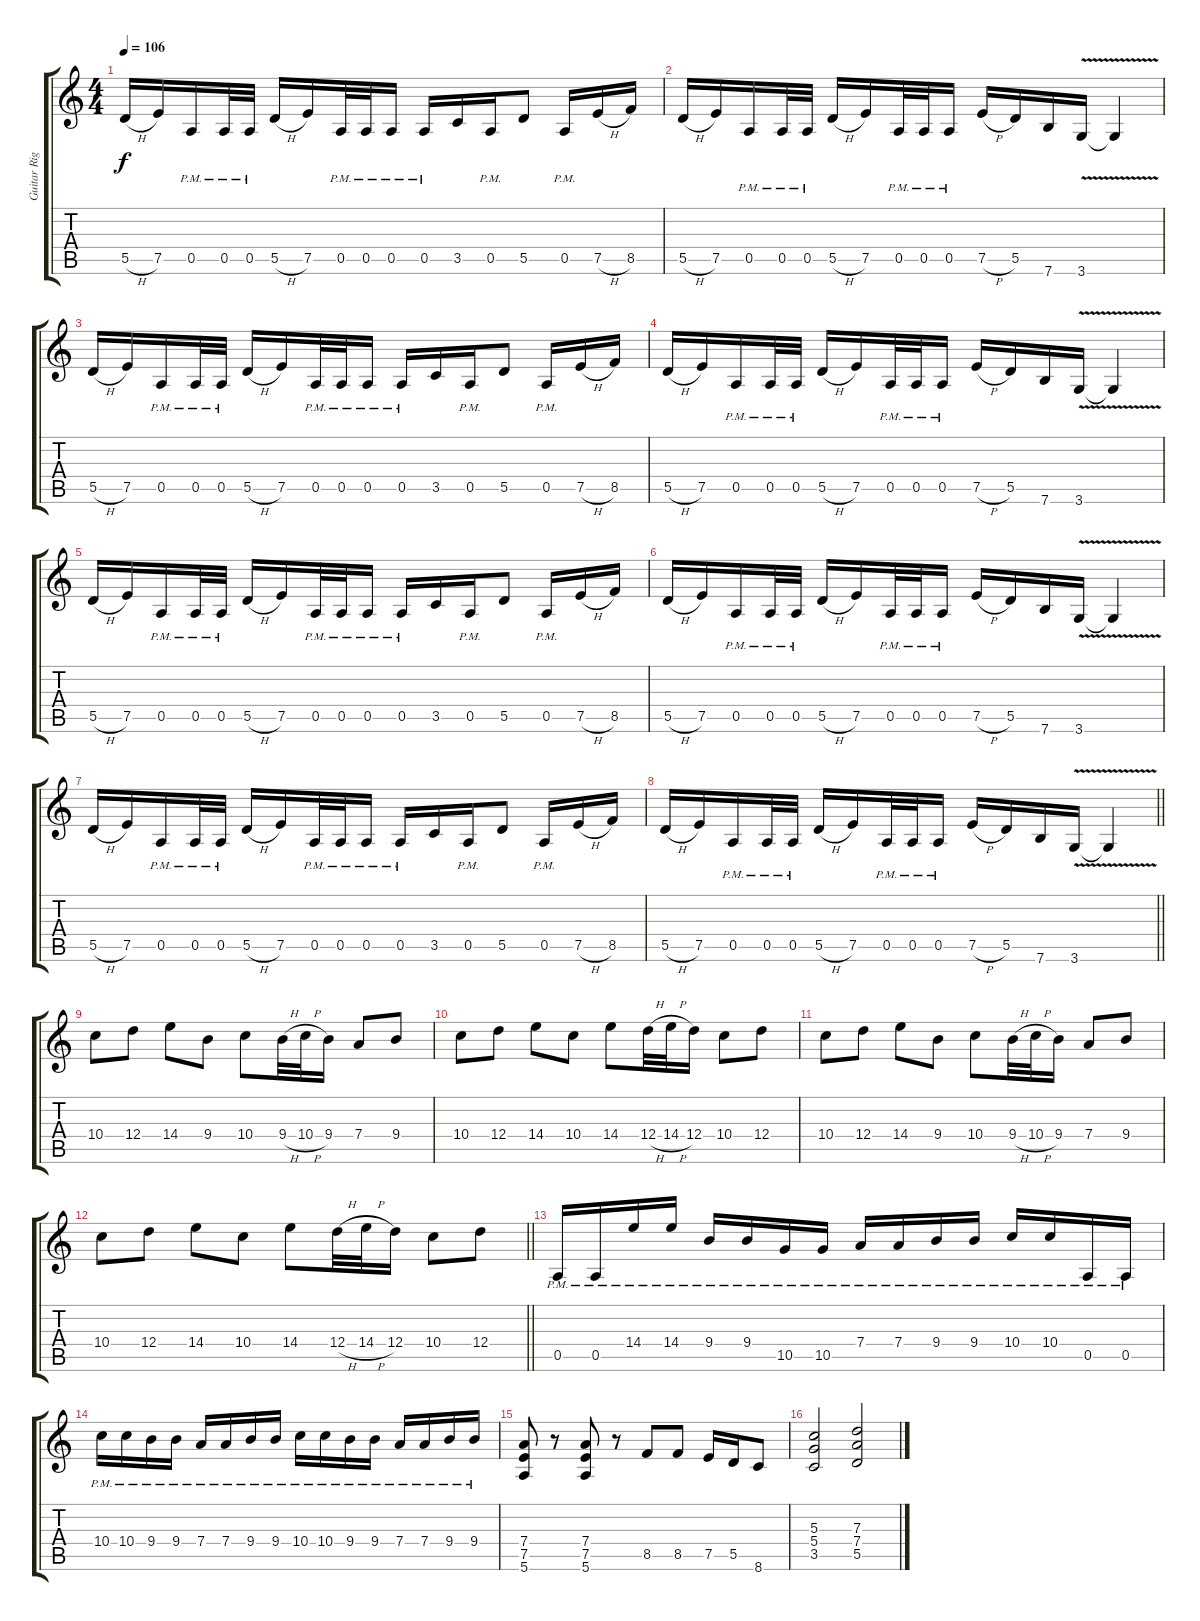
\track ("Guitar Right" "Guitar Rig") {instrument distortionguitar}
\staff {score tabs}
\tuning (E4 B3 G3 D3 A2 E2) {hide}
\ts (4 4)
\section ("" "")
\tempo 106
\clef g2
\ks aminor
5.5{h}.16{dy f instrument distortionguitar} 7.5.16 0.5{pm}.16 0.5{pm}.32 0.5{pm}.32 5.5{h}.16 7.5.16 0.5{pm}.32 0.5{pm}.32 0.5{pm}.16 0.5{pm}.16 3.5.16 0.5{pm}.16 5.5.8 0.5{pm}.16 7.5{h}.16 8.5.16 |
\ks c
5.5{h}.16 7.5.16 0.5{pm}.16 0.5{pm}.32 0.5{pm}.32 5.5{h}.16 7.5.16 0.5{pm}.32 0.5{pm}.32 0.5{pm}.16 7.5{h}.16 5.5.16 7.6.16 3.6{v}.16 3.6{t}.4 |
5.5{h}.16 7.5.16 0.5{pm}.16 0.5{pm}.32 0.5{pm}.32 5.5{h}.16 7.5.16 0.5{pm}.32 0.5{pm}.32 0.5{pm}.16 0.5{pm}.16 3.5.16 0.5{pm}.16 5.5.8 0.5{pm}.16 7.5{h}.16 8.5.16 |
5.5{h}.16 7.5.16 0.5{pm}.16 0.5{pm}.32 0.5{pm}.32 5.5{h}.16 7.5.16 0.5{pm}.32 0.5{pm}.32 0.5{pm}.16 7.5{h}.16 5.5.16 7.6.16 3.6{v}.16 3.6{t}.4 |
\section ("" "")
5.5{h}.16 7.5.16 0.5{pm}.16 0.5{pm}.32 0.5{pm}.32 5.5{h}.16 7.5.16 0.5{pm}.32 0.5{pm}.32 0.5{pm}.16 0.5{pm}.16 3.5.16 0.5{pm}.16 5.5.8 0.5{pm}.16 7.5{h}.16 8.5.16 |
5.5{h}.16 7.5.16 0.5{pm}.16 0.5{pm}.32 0.5{pm}.32 5.5{h}.16 7.5.16 0.5{pm}.32 0.5{pm}.32 0.5{pm}.16 7.5{h}.16 5.5.16 7.6.16 3.6{v}.16 3.6{t}.4 |
5.5{h}.16 7.5.16 0.5{pm}.16 0.5{pm}.32 0.5{pm}.32 5.5{h}.16 7.5.16 0.5{pm}.32 0.5{pm}.32 0.5{pm}.16 0.5{pm}.16 3.5.16 0.5{pm}.16 5.5.8 0.5{pm}.16 7.5{h}.16 8.5.16 |
\barLineRight lightlight
5.5{h}.16 7.5.16 0.5{pm}.16 0.5{pm}.32 0.5{pm}.32 5.5{h}.16 7.5.16 0.5{pm}.32 0.5{pm}.32 0.5{pm}.16 7.5{h}.16 5.5.16 7.6.16 3.6{v}.16 3.6{t}.4 |
\section ("" "")
10.4.8 12.4.8 14.4.8 9.4.8 10.4.8 9.4{h}.32 10.4{h}.32 9.4.16 7.4.8 9.4.8 |
10.4.8 12.4.8 14.4.8 10.4.8 14.4.8 12.4{h}.32 14.4{h}.32 12.4.16 10.4.8 12.4.8 |
10.4.8 12.4.8 14.4.8 9.4.8 10.4.8 9.4{h}.32 10.4{h}.32 9.4.16 7.4.8 9.4.8 |
\barLineRight lightlight
10.4.8 12.4.8 14.4.8 10.4.8 14.4.8 12.4{h}.32 14.4{h}.32 12.4.16 10.4.8 12.4.8 |
\section ("" "")
0.5{pm}.16 0.5{pm}.16 14.4{pm}.16 14.4{pm}.16 9.4{pm}.16 9.4{pm}.16 10.5{pm}.16 10.5{pm}.16 7.4{pm}.16 7.4{pm}.16 9.4{pm}.16 9.4{pm}.16 10.4{pm}.16 10.4{pm}.16 0.5{pm}.16 0.5{pm}.16 |
10.4{pm}.16 10.4{pm}.16 9.4{pm}.16 9.4{pm}.16 7.4{pm}.16 7.4{pm}.16 9.4{pm}.16 9.4{pm}.16 10.4{pm}.16 10.4{pm}.16 9.4{pm}.16 9.4{pm}.16 7.4{pm}.16 7.4{pm}.16 9.4{pm}.16 9.4{pm}.16 |
(7.4 7.5 5.6).8 r.8 (7.4 7.5 5.6).8 r.8 8.5.8 8.5.8 7.5.16 5.5.16 8.6.8 |
(5.3 5.4 3.5).2 (7.3 7.4 5.5).2
